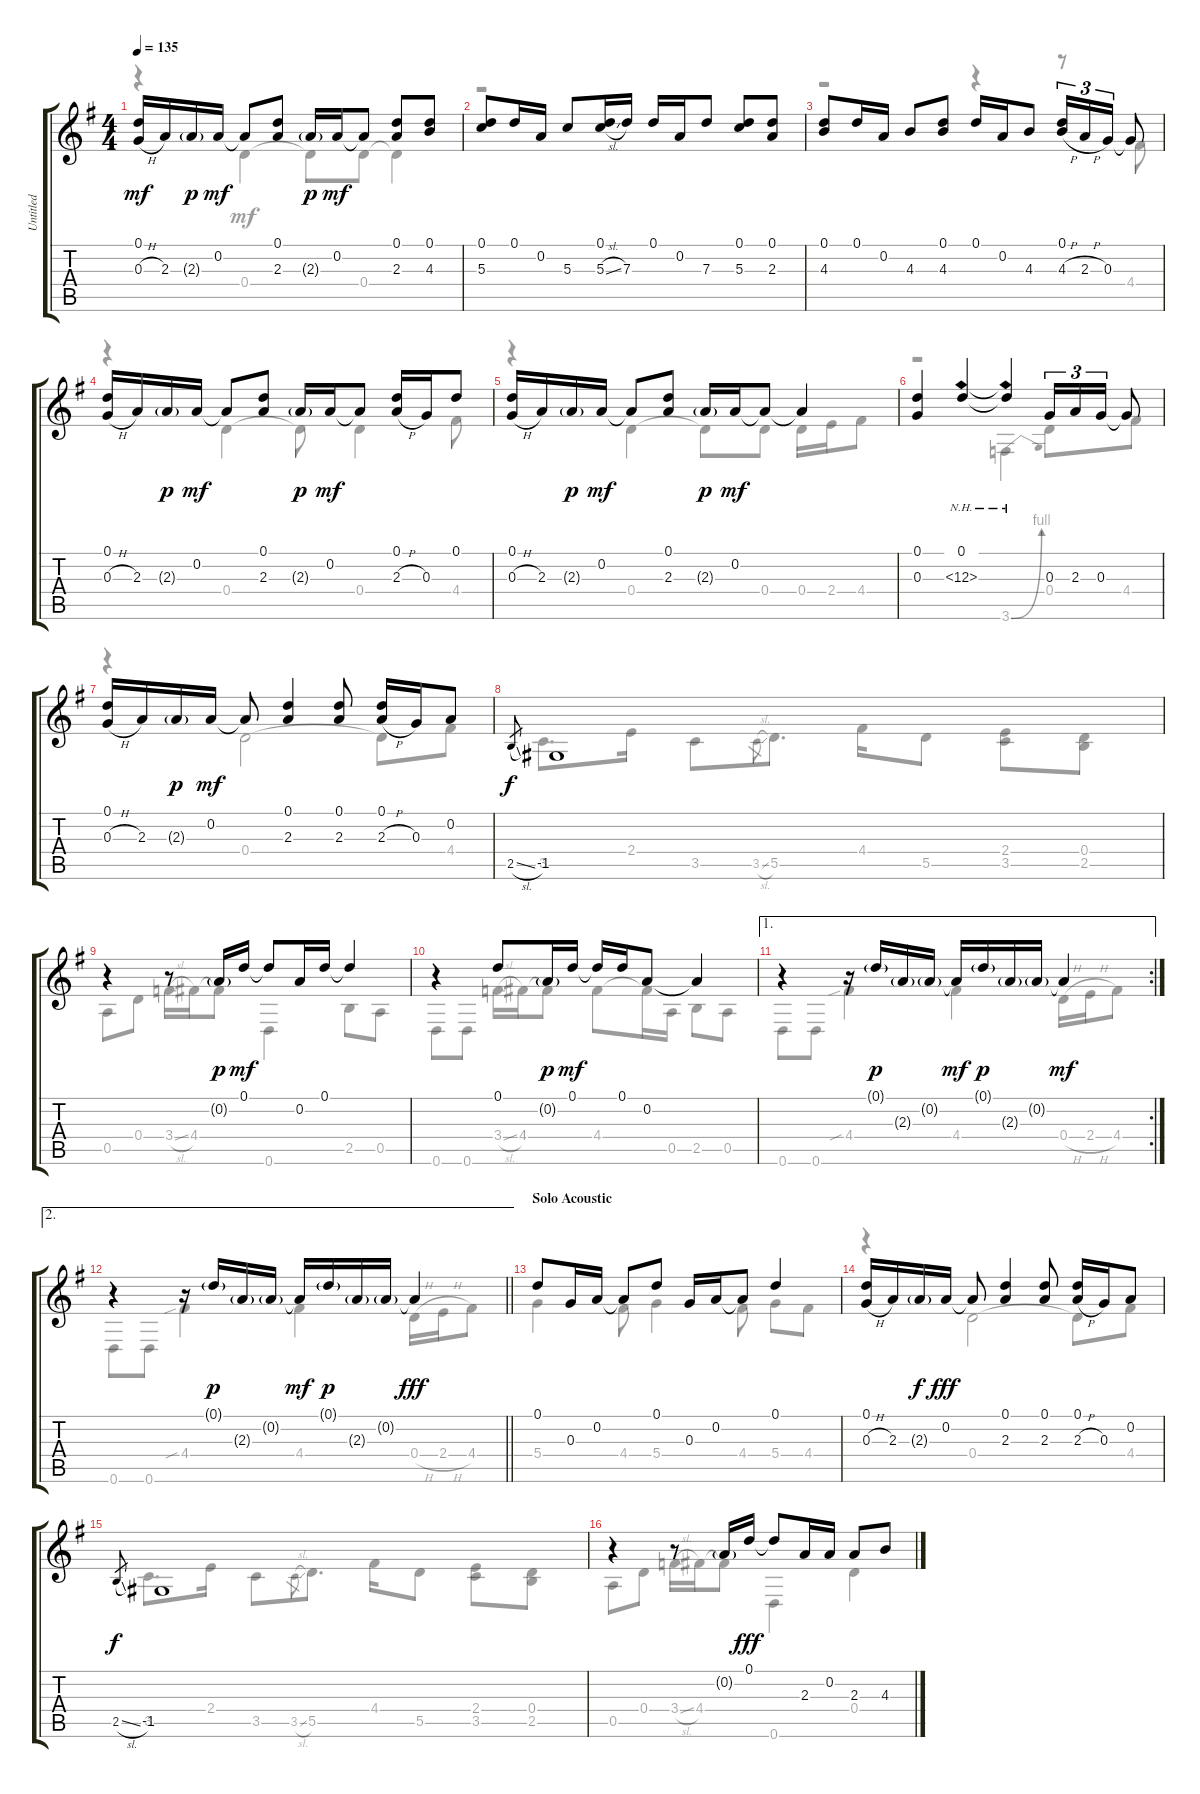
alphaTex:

\track ("Untitled" "Untitled") {instrument acousticguitarsteel}
\staff {score tabs}
\tuning (D4 A3 G3 D3 A2 D2) {hide}
\voice
\ts (4 4)
\tempo 135
\clef g2
\ks g
(0.1 0.3{h}).16{dy mf} 2.3.16 2.3{g}.16{dy p} 0.2.16{dy mf} 0.2{t}.8 (0.1 2.3).8 2.3{g}.16{dy p} 0.2.16{dy mf} 0.2{t}.8 (0.1 2.3).8 (0.1 4.3).8 |
(0.1 5.3).8 0.1.16 0.2.16 5.3.8 (0.1 5.3{sl}).16 7.3.16 0.1.16 0.2.16 7.3.8 (0.1 5.3).8 (0.1 2.3).8 |
(0.1 4.3).8 0.1.16 0.2.16 4.3.8 (0.1 4.3).8 0.1.16 0.2.16 4.3.8 (0.1 4.3{h}).16{tu (3 2)} 2.3{h}.16{tu (3 2)} 0.3.16{tu (3 2)} 0.3{t}.8 |
(0.1 0.3{h}).16 2.3.16 2.3{g}.16{dy p} 0.2.16{dy mf} 0.2{t}.8 (0.1 2.3).8 2.3{g}.16{dy p} 0.2.16{dy mf} 0.2{t}.8 (0.1 2.3{h}).16 0.3.16 0.1.8 |
(0.1 0.3{h}).16 2.3.16 2.3{g}.16{dy p} 0.2.16{dy mf} 0.2{t}.8 (0.1 2.3).8 2.3{g}.16{dy p} 0.2.16{dy mf} 0.2{t}.8 0.2{t}.4 |
(0.1 0.3).4 (0.1 12.3{nh}).4 (0.1{t} 12.3{nh t}).4 0.3.16{tu (3 2)} 2.3.16{tu (3 2)} 0.3.16{tu (3 2)} 0.3{t}.8 |
(0.1 0.3{h}).16 2.3.16 2.3{g}.16{dy p} 0.2.16{dy mf} 0.2{t}.8 (0.1 2.3).4 (0.1 2.3).8 (0.1 2.3{h}).16 0.3.16 0.2.8 |
2.5{sl}.8{gr dy f} -1.5.1 |
r.4 r.8 0.2{g}.16{dy p} 0.1.16{dy mf} 0.1{t}.8 0.2.16 0.1.16 0.1{t}.4 |
r.4 0.1.8 0.2{g}.16{dy p} 0.1.16{dy mf} 0.1{t}.16 0.1.16 0.2.8 0.2{t}.4 |
\ae 1
\rc 2
r.4 r.16 0.1{g}.16{dy p} 2.3{g}.16 0.2{g}.16 0.2{t}.16{dy mf} 0.1{g}.16{dy p} 2.3{g}.16 0.2{g}.16 0.2{t}.4{dy mf} |
\ae 2
\barLineRight lightlight
r.4 r.16 0.1{g}.16{dy p} 2.3{g}.16 0.2{g}.16 0.2{t}.16{dy mf} 0.1{g}.16{dy p} 2.3{g}.16 0.2{g}.16 0.2{t}.4{dy fff} |
\section ("" "Solo Acoustic")
0.1.8 0.3.16 0.2.16 0.2{t}.8 0.1.8 0.3.16 0.2.16 0.2{t}.8 0.1.4 |
(0.1 0.3{h}).16 2.3.16 2.3{g}.16{dy f} 0.2.16{dy fff} 0.2{t}.8 (0.1 2.3).4 (0.1 2.3).8 (0.1 2.3{h}).16 0.3.16 0.2.8 |
2.5{sl}.8{gr dy f} -1.5.1 |
r.4 r.8 0.2{g}.16 0.1.16{dy fff} 0.1{t}.8 2.3.16 0.2.16 2.3.8 4.3.8
\voice
\clef g2
\ottava regular
\simile none
\ks g
r.4{dy mf} 0.4.4 0.4{t}.8 0.4.8 0.4{t}.4 |
r.1 |
r.2 r.4 r.8 4.4.8 |
r.4 0.4.4 0.4{t}.8 0.4.4 4.4.8 |
r.4 0.4.4 0.4{t}.8 0.4.8 0.4.16 2.4.16 4.4.8 |
r.2 3.6{be (bend 0 0 60 4)}.4 0.4.8 4.4.8 |
r.4 0.4.2 0.4{t}.8 4.4.8 |
3.5.8{d} 2.4.16 3.5.8 3.5{sl}.8{gr} 5.5.8{d} 4.4.16 5.5.8 (2.4 3.5).8 (0.4 2.5).8 |
0.5.8 0.4.8 3.4{sl}.16 4.4.16 4.4{t}.8 0.6.4 2.5.8 0.5.8 |
0.6.8 0.6.8 3.4{sl}.16 4.4.16 4.4{t}.8 4.4.8 4.4{t}.16 0.5.16 2.5.8 0.5.8 |
0.6.8 0.6.8 4.4{sib}.4 4.4.4 0.4{h}.16 2.4{h}.16 4.4.8 |
\barLineRight lightlight
0.6.8 0.6.8 4.4{sib}.4 4.4.4 0.4{h}.16{dy fff} 2.4{h}.16 4.4.8 |
5.4.4 4.4.8 5.4.4 4.4.8 5.4.8 4.4.8 |
r.4 0.4.2 0.4{t}.8 4.4.8 |
3.5.8{d} 2.4.16 3.5.8 3.5{sl}.8{gr} 5.5.8{d} 4.4.16 5.5.8 (2.4 3.5).8 (0.4 2.5).8 |
0.5.8 0.4.8 3.4{sl}.16 4.4.16 4.4{t}.8 0.6.4 0.4.4
